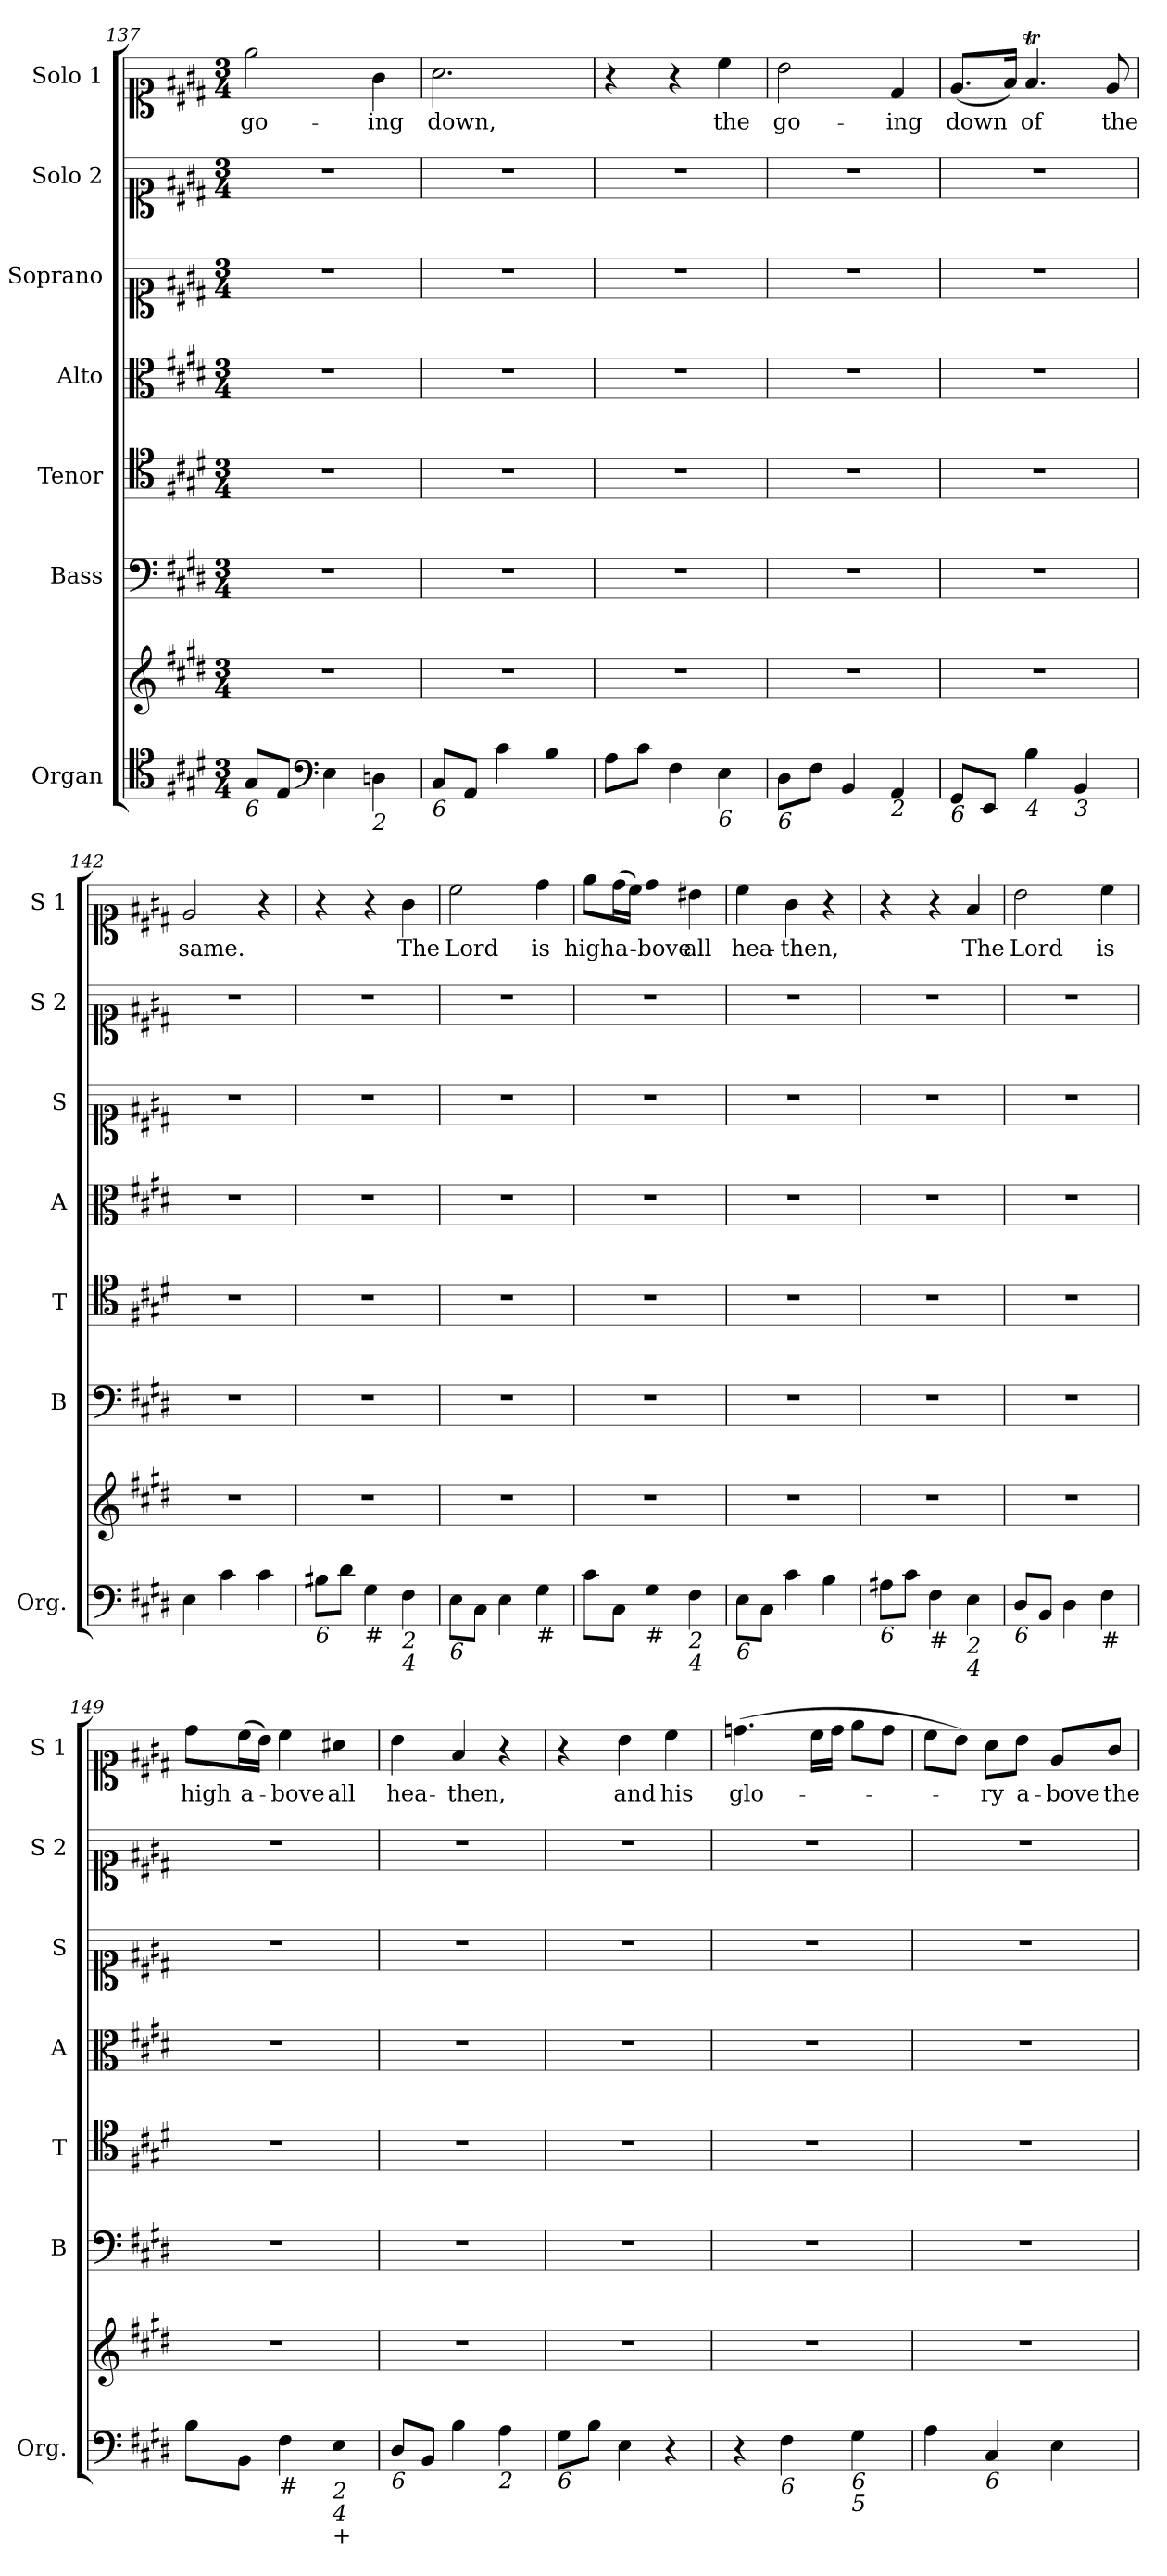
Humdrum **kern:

**kern	**kern	**kern	**kern	**kern	**kern	**kern	**kern	**text
*part7	*part7	*part6	*part5	*part4	*part3	*part2	*part1	*part1
*staff8	*staff7	*staff6	*staff5	*staff4	*staff3	*staff2	*staff1	*staff1
*I"Organ	*	*I"Bass	*I"Tenor	*I"Alto	*I"Soprano	*I"Solo 2	*I"Solo 1	*
*I'Org.	*	*I'B	*I'T	*I'A	*I'S	*I'S 2	*I'S 1	*
*clefC4	*clefG2	*clefF4	*clefC4	*clefC3	*clefC1	*clefC1	*clefC1	*
*k[f#c#g#d#]	*k[f#c#g#d#]	*k[f#c#g#d#]	*k[f#c#g#d#]	*k[f#c#g#d#]	*k[f#c#g#d#]	*k[f#c#g#d#]	*k[f#c#g#d#]	*
*E:	*E:	*E:	*E:	*E:	*E:	*E:	*E:	*
*M3/4	*M3/4	*M3/4	*M3/4	*M3/4	*M3/4	*M3/4	*M3/4	*
=137	=137	=137	=137	=137	=137	=137	=137	=137
!LO:TX:b:i:t=6	!	!	!	!	!	!	!	!
!	!	!	!	!	!	!	!	!LO:LY:b
8G#/L	2.r	2.r	2.r	2.r	2.r	2.r	2ee\	go-
8E/J	.	.	.	.	.	.	.	.
*clefF4	*	*	*	*	*	*	*	*
4E\	.	.	.	.	.	.	.	.
!LO:TX:b:i:t=2	!	!	!	!	!	!	!	!
!	!	!	!	!	!	!	!	!LO:LY:b
4Dn\	.	.	.	.	.	.	4g#\	-ing
=138	=138	=138	=138	=138	=138	=138	=138	=138
!LO:TX:b:i:t=6	!	!	!	!	!	!	!	!
!	!	!	!	!	!	!	!	!LO:LY:b
8C#/L	2.r	2.r	2.r	2.r	2.r	2.r	2.a\	down,
8AA/J	.	.	.	.	.	.	.	.
4c#\	.	.	.	.	.	.	.	.
4B\	.	.	.	.	.	.	.	.
=139	=139	=139	=139	=139	=139	=139	=139	=139
8A\L	2.r	2.r	2.r	2.r	2.r	2.r	4r	.
8c#\J	.	.	.	.	.	.	.	.
4F#\	.	.	.	.	.	.	4r	.
!LO:TX:b:i:t=6	!	!	!	!	!	!	!	!
!	!	!	!	!	!	!	!	!LO:LY:b
4E\	.	.	.	.	.	.	4cc#\	the
=140	=140	=140	=140	=140	=140	=140	=140	=140
!LO:TX:b:i:t=6	!	!	!	!	!	!	!	!
!	!	!	!	!	!	!	!	!LO:LY:b
8D#\L	2.r	2.r	2.r	2.r	2.r	2.r	2b\	go-
8F#\J	.	.	.	.	.	.	.	.
4BB/	.	.	.	.	.	.	.	.
!LO:TX:b:i:t=2	!	!	!	!	!	!	!	!
!	!	!	!	!	!	!	!	!LO:LY:b
4AA/	.	.	.	.	.	.	4d#/	-ing
=141	=141	=141	=141	=141	=141	=141	=141	=141
!LO:TX:b:i:t=6	!	!	!	!	!	!	!	!
!	!	!	!	!	!	!	!	!LO:LY:b
8GG#/L	2.r	2.r	2.r	2.r	2.r	2.r	(<8.e/L	down
8EE/J	.	.	.	.	.	.	.	.
.	.	.	.	.	.	.	16f#/Jk)	.
!LO:TX:b:i:t=4	!	!	!	!	!	!	!	!
!	!	!	!	!	!	!	!	!LO:LY:b
4B\	.	.	.	.	.	.	4.f#T/	of
!LO:TX:b:i:t=3	!	!	!	!	!	!	!	!
4BB/	.	.	.	.	.	.	.	.
!	!	!	!	!	!	!	!	!LO:LY:b
.	.	.	.	.	.	.	8e/	the
!!LO:LB:g=z
=142	=142	=142	=142	=142	=142	=142	=142	=142
!	!	!	!	!	!	!	!	!LO:LY:b
4E\	2.r	2.r	2.r	2.r	2.r	2.r	2e/	same.
4c#\	.	.	.	.	.	.	.	.
4c#\	.	.	.	.	.	.	4r	.
=143	=143	=143	=143	=143	=143	=143	=143	=143
!LO:TX:b:i:t=6	!	!	!	!	!	!	!	!
8B#X\L	2.r	2.r	2.r	2.r	2.r	2.r	4r	.
8d#\J	.	.	.	.	.	.	.	.
!LO:TX:b:t=#	!	!	!	!	!	!	!	!
4G#\	.	.	.	.	.	.	4r	.
!LO:TX:b:i:t=2	!	!	!	!	!	!	!	!
!LO:TX:b:i:t=4	!	!	!	!	!	!	!	!
!	!	!	!	!	!	!	!	!LO:LY:b
4F#\	.	.	.	.	.	.	4g#\	The
=144	=144	=144	=144	=144	=144	=144	=144	=144
!LO:TX:b:i:t=6	!	!	!	!	!	!	!	!
!	!	!	!	!	!	!	!	!LO:LY:b
8E\L	2.r	2.r	2.r	2.r	2.r	2.r	2cc#\	Lord
8C#\J	.	.	.	.	.	.	.	.
4E\	.	.	.	.	.	.	.	.
!LO:TX:b:t=#	!	!	!	!	!	!	!	!
!	!	!	!	!	!	!	!	!LO:LY:b
4G#\	.	.	.	.	.	.	4dd#\	is
=145	=145	=145	=145	=145	=145	=145	=145	=145
!	!	!	!	!	!	!	!	!LO:LY:b
8c#\L	2.r	2.r	2.r	2.r	2.r	2.r	8ee\L	high
!	!	!	!	!	!	!	!	!LO:LY:b
8C#\J	.	.	.	.	.	.	(>16dd#\L	a-
.	.	.	.	.	.	.	16cc#\JJ)	.
!LO:TX:b:t=#	!	!	!	!	!	!	!	!
!	!	!	!	!	!	!	!	!LO:LY:b
4G#\	.	.	.	.	.	.	4dd#\	-bove
!LO:TX:b:i:t=2	!	!	!	!	!	!	!	!
!LO:TX:b:i:t=4	!	!	!	!	!	!	!	!
!	!	!	!	!	!	!	!	!LO:LY:b
4F#\	.	.	.	.	.	.	4b#X\	all
=146	=146	=146	=146	=146	=146	=146	=146	=146
!LO:TX:b:i:t=6	!	!	!	!	!	!	!	!
!	!	!	!	!	!	!	!	!LO:LY:b
8E\L	2.r	2.r	2.r	2.r	2.r	2.r	4cc#\	hea-
8C#\J	.	.	.	.	.	.	.	.
!	!	!	!	!	!	!	!	!LO:LY:b
4c#\	.	.	.	.	.	.	4g#\	-then,
4B\	.	.	.	.	.	.	4r	.
=147	=147	=147	=147	=147	=147	=147	=147	=147
!LO:TX:b:i:t=6	!	!	!	!	!	!	!	!
8A#X\L	2.r	2.r	2.r	2.r	2.r	2.r	4r	.
8c#\J	.	.	.	.	.	.	.	.
!LO:TX:b:t=#	!	!	!	!	!	!	!	!
4F#\	.	.	.	.	.	.	4r	.
!LO:TX:b:i:t=2	!	!	!	!	!	!	!	!
!LO:TX:b:i:t=4	!	!	!	!	!	!	!	!
!	!	!	!	!	!	!	!	!LO:LY:b
4E\	.	.	.	.	.	.	4f#/	The
=148	=148	=148	=148	=148	=148	=148	=148	=148
!LO:TX:b:i:t=6	!	!	!	!	!	!	!	!
!	!	!	!	!	!	!	!	!LO:LY:b
8D#/L	2.r	2.r	2.r	2.r	2.r	2.r	2b\	Lord
8BB/J	.	.	.	.	.	.	.	.
4D#\	.	.	.	.	.	.	.	.
!LO:TX:b:t=#	!	!	!	!	!	!	!	!
!	!	!	!	!	!	!	!	!LO:LY:b
4F#\	.	.	.	.	.	.	4cc#\	is
!!LO:LB:g=z
=149	=149	=149	=149	=149	=149	=149	=149	=149
!	!	!	!	!	!	!	!	!LO:LY:b
8B\L	2.r	2.r	2.r	2.r	2.r	2.r	8dd#\L	high
!	!	!	!	!	!	!	!	!LO:LY:b
8BB\J	.	.	.	.	.	.	(>16cc#\L	a-
.	.	.	.	.	.	.	16b\JJ)	.
!LO:TX:b:t=#	!	!	!	!	!	!	!	!
!	!	!	!	!	!	!	!	!LO:LY:b
4F#\	.	.	.	.	.	.	4cc#\	-bove
!LO:TX:b:i:t=2	!	!	!	!	!	!	!	!
!LO:TX:b:i:t=4	!	!	!	!	!	!	!	!
!LO:TX:b:t=+	!	!	!	!	!	!	!	!
!	!	!	!	!	!	!	!	!LO:LY:b
4E\	.	.	.	.	.	.	4a#X\	all
=150	=150	=150	=150	=150	=150	=150	=150	=150
!LO:TX:b:i:t=6	!	!	!	!	!	!	!	!
!	!	!	!	!	!	!	!	!LO:LY:b
8D#/L	2.r	2.r	2.r	2.r	2.r	2.r	4b\	hea-
8BB/J	.	.	.	.	.	.	.	.
!	!	!	!	!	!	!	!	!LO:LY:b
4B\	.	.	.	.	.	.	4f#/	-then,
!LO:TX:b:i:t=2	!	!	!	!	!	!	!	!
4A\	.	.	.	.	.	.	4r	.
=151	=151	=151	=151	=151	=151	=151	=151	=151
!LO:TX:b:i:t=6	!	!	!	!	!	!	!	!
8G#\L	2.r	2.r	2.r	2.r	2.r	2.r	4r	.
8B\J	.	.	.	.	.	.	.	.
!	!	!	!	!	!	!	!	!LO:LY:b
4E\	.	.	.	.	.	.	4b\	and
!	!	!	!	!	!	!	!	!LO:LY:b
4r	.	.	.	.	.	.	4cc#\	his
=152	=152	=152	=152	=152	=152	=152	=152	=152
!	!	!	!	!	!	!	!	!LO:LY:b
4r	2.r	2.r	2.r	2.r	2.r	2.r	(>4.ddn\	glo-
!LO:TX:b:i:t=6	!	!	!	!	!	!	!	!
4F#\	.	.	.	.	.	.	.	.
.	.	.	.	.	.	.	16cc#\LL	.
.	.	.	.	.	.	.	16dd\JJ	.
!LO:TX:b:i:t=6	!	!	!	!	!	!	!	!
!LO:TX:b:i:t=5	!	!	!	!	!	!	!	!
4G#\	.	.	.	.	.	.	8ee\L	.
.	.	.	.	.	.	.	8dd\J	.
=153	=153	=153	=153	=153	=153	=153	=153	=153
4A\	2.r	2.r	2.r	2.r	2.r	2.r	8cc#\L	.
.	.	.	.	.	.	.	8b\J)	.
!LO:TX:b:i:t=6	!	!	!	!	!	!	!	!
!	!	!	!	!	!	!	!	!LO:LY:b
4C#/	.	.	.	.	.	.	8a\L	-ry
!	!	!	!	!	!	!	!	!LO:LY:b
.	.	.	.	.	.	.	8b\J	a-
!	!	!	!	!	!	!	!	!LO:LY:b
4E\	.	.	.	.	.	.	8e/L	-bove
!	!	!	!	!	!	!	!	!LO:LY:b
.	.	.	.	.	.	.	8g#/J	the
=	=	=	=	=	=	=	=	=
*-	*-	*-	*-	*-	*-	*-	*-	*-
